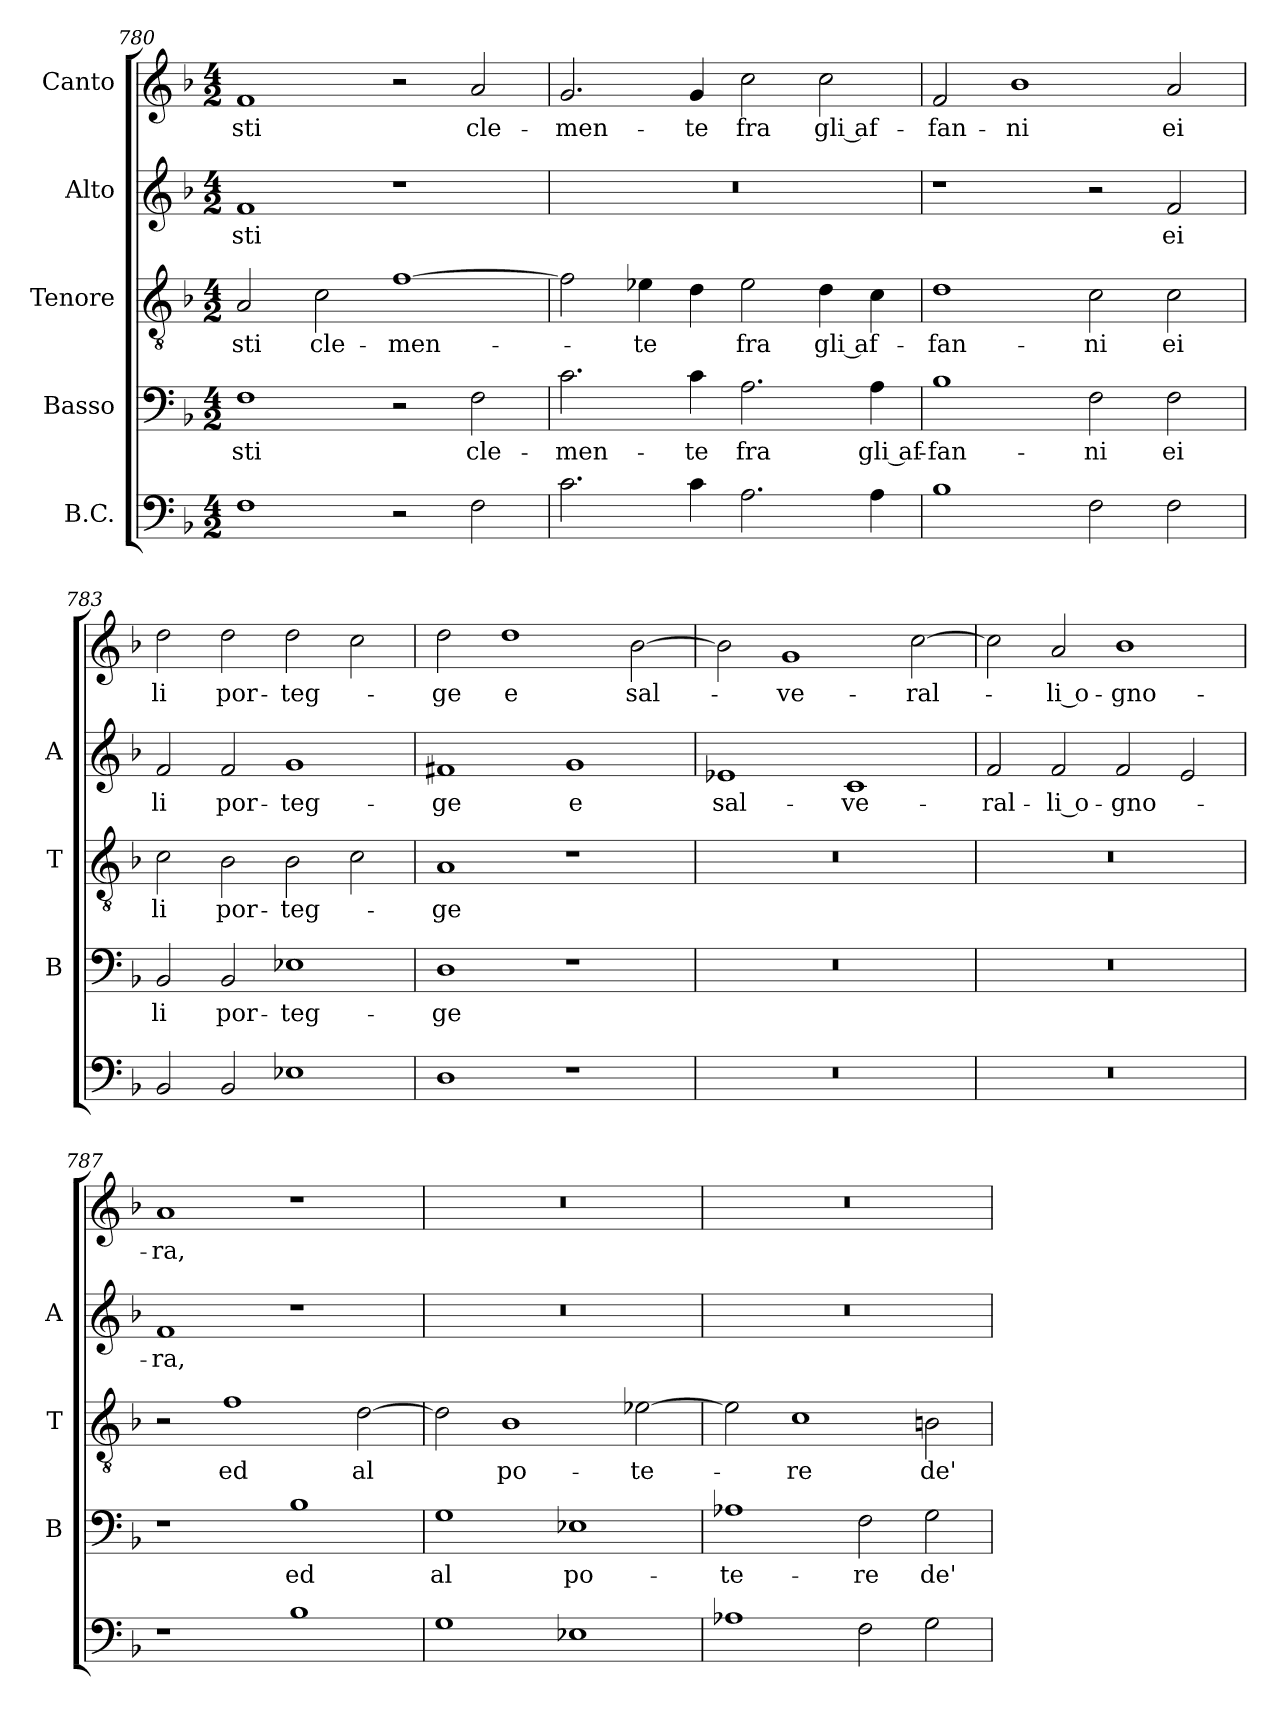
**kern	**kern	**text	**kern	**text	**kern	**text	**kern	**text
*part5	*part4	*part4	*part3	*part3	*part2	*part2	*part1	*part1
*staff5	*staff4	*staff4	*staff3	*staff3	*staff2	*staff2	*staff1	*staff1
*I"B.C.	*I"Basso	*	*I"Tenore	*	*I"Alto	*	*I"Canto	*
*	*I'B	*	*I'T	*	*I'A	*	*	*
*clefF4	*clefF4	*	*clefGv2	*	*clefG2	*	*clefG2	*
*k[b-]	*k[b-]	*	*k[b-]	*	*k[b-]	*	*k[b-]	*
*F:	*F:	*	*F:	*	*F:	*	*F:	*
*M4/2	*M4/2	*	*M4/2	*	*M4/2	*	*M4/2	*
=780	=780	=780	=780	=780	=780	=780	=780	=780
!	!	!LO:LY:b	!	!LO:LY:b	!	!LO:LY:b	!	!LO:LY:b
1F	1F	-sti	2A/	-sti	1f	-sti	1f	-sti
!	!	!	!	!LO:LY:b	!	!	!	!
.	.	.	2c\	cle-	.	.	.	.
!	!	!	!	!LO:LY:b	!	!	!	!
2r	2r	.	[1f	-men-	1r	.	2r	.
!	!	!LO:LY:b	!	!	!	!	!	!LO:LY:b
2F\	2F\	cle-	.	.	.	.	2a/	cle-
!!LO:LB:g=z
=781	=781	=781	=781	=781	=781	=781	=781	=781
!	!	!LO:LY:b	!	!	!	!	!	!LO:LY:b
2.c\	2.c\	-men-	2f\]	.	0r	.	2.g/	-men-
!	!	!	!	!LO:LY:b	!	!	!	!
.	.	.	4e-X\	-te	.	.	.	.
!	!	!LO:LY:b	!	!	!	!	!	!LO:LY:b
4c\	4c\	-te	4d\	.	.	.	4g/	-te
!	!	!LO:LY:b	!	!LO:LY:b	!	!	!	!LO:LY:b
2.A\	2.A\	fra	2e-\	fra	.	.	2cc\	fra
!	!	!	!	!LO:LY:b	!	!	!	!LO:LY:b
.	.	.	4d\	gli af-	.	.	2cc\	gli af-
!	!	!LO:LY:b	!	!	!	!	!	!
4A\	4A\	gli af-	4c\	.	.	.	.	.
=782	=782	=782	=782	=782	=782	=782	=782	=782
!	!	!LO:LY:b	!	!LO:LY:b	!	!	!	!LO:LY:b
1B-	1B-	-fan-	1d	-fan-	1r	.	2f/	-fan-
!	!	!	!	!	!	!	!	!LO:LY:b
.	.	.	.	.	.	.	1b-	-ni
!	!	!LO:LY:b	!	!LO:LY:b	!	!	!	!
2F\	2F\	-ni	2c\	-ni	2r	.	.	.
!	!	!LO:LY:b	!	!LO:LY:b	!	!LO:LY:b	!	!LO:LY:b
2F\	2F\	ei	2c\	ei	2f/	ei	2a/	ei
=783	=783	=783	=783	=783	=783	=783	=783	=783
!	!	!LO:LY:b	!	!LO:LY:b	!	!LO:LY:b	!	!LO:LY:b
2BB-/	2BB-/	li	2c\	li	2f/	li	2dd\	li
!	!	!LO:LY:b	!	!LO:LY:b	!	!LO:LY:b	!	!LO:LY:b
2BB-/	2BB-/	por-	2B-\	por-	2f/	por-	2dd\	por-
!	!	!LO:LY:b	!	!LO:LY:b	!	!LO:LY:b	!	!LO:LY:b
1E-X	1E-X	-teg-	2B-\	-teg-	1g	-teg-	2dd\	-teg-
.	.	.	2c\	.	.	.	2cc\	.
=784	=784	=784	=784	=784	=784	=784	=784	=784
!	!	!LO:LY:b	!	!LO:LY:b	!	!LO:LY:b	!	!LO:LY:b
1D	1D	-ge	1A	-ge	1f#X	-ge	2dd\	-ge
!	!	!	!	!	!	!	!	!LO:LY:b
.	.	.	.	.	.	.	1dd	e
!	!	!	!	!	!	!LO:LY:b	!	!
1r	1r	.	1r	.	1g	e	.	.
!	!	!	!	!	!	!	!	!LO:LY:b
.	.	.	.	.	.	.	[2b-\	sal-
!!LO:LB:g=z
=785	=785	=785	=785	=785	=785	=785	=785	=785
!	!	!	!	!	!	!LO:LY:b	!	!
0r	0r	.	0r	.	1e-X	sal-	2b-\]	.
!	!	!	!	!	!	!	!	!LO:LY:b
.	.	.	.	.	.	.	1g	-ve-
!	!	!	!	!	!	!LO:LY:b	!	!
.	.	.	.	.	1c	-ve-	.	.
!	!	!	!	!	!	!	!	!LO:LY:b
.	.	.	.	.	.	.	[2cc\	-ral-
=786	=786	=786	=786	=786	=786	=786	=786	=786
!	!	!	!	!	!	!LO:LY:b	!	!
0r	0r	.	0r	.	2f/	-ral-	2cc\]	.
!	!	!	!	!	!	!LO:LY:b	!	!LO:LY:b
.	.	.	.	.	2f/	-li o-	2a/	-li o-
!	!	!	!	!	!	!LO:LY:b	!	!LO:LY:b
.	.	.	.	.	2f/	-gno-	1b-	-gno-
.	.	.	.	.	2e/	.	.	.
=787	=787	=787	=787	=787	=787	=787	=787	=787
!	!	!	!	!	!	!LO:LY:b	!	!LO:LY:b
1r	1r	.	2r	.	1f	-ra,	1a	-ra,
!	!	!	!	!LO:LY:b	!	!	!	!
.	.	.	1f	ed	.	.	.	.
!	!	!LO:LY:b	!	!	!	!	!	!
1B-	1B-	ed	.	.	1r	.	1r	.
!	!	!	!	!LO:LY:b	!	!	!	!
.	.	.	[2d\	al	.	.	.	.
=788	=788	=788	=788	=788	=788	=788	=788	=788
!	!	!LO:LY:b	!	!	!	!	!	!
1G	1G	al	2d\]	.	0r	.	0r	.
!	!	!	!	!LO:LY:b	!	!	!	!
.	.	.	1B-	po-	.	.	.	.
!	!	!LO:LY:b	!	!	!	!	!	!
1E-X	1E-X	po-	.	.	.	.	.	.
!	!	!	!	!LO:LY:b	!	!	!	!
.	.	.	[2e-X\	-te-	.	.	.	.
=789	=789	=789	=789	=789	=789	=789	=789	=789
!	!	!LO:LY:b	!	!	!	!	!	!
1A-X	1A-X	-te-	2e-\]	.	0r	.	0r	.
!	!	!	!	!LO:LY:b	!	!	!	!
.	.	.	1c	-re	.	.	.	.
!	!	!LO:LY:b	!	!	!	!	!	!
2F\	2F\	-re	.	.	.	.	.	.
!	!	!LO:LY:b	!	!LO:LY:b	!	!	!	!
2G\	2G\	de'	2Bn\	de'	.	.	.	.
=	=	=	=	=	=	=	=	=
*-	*-	*-	*-	*-	*-	*-	*-	*-
